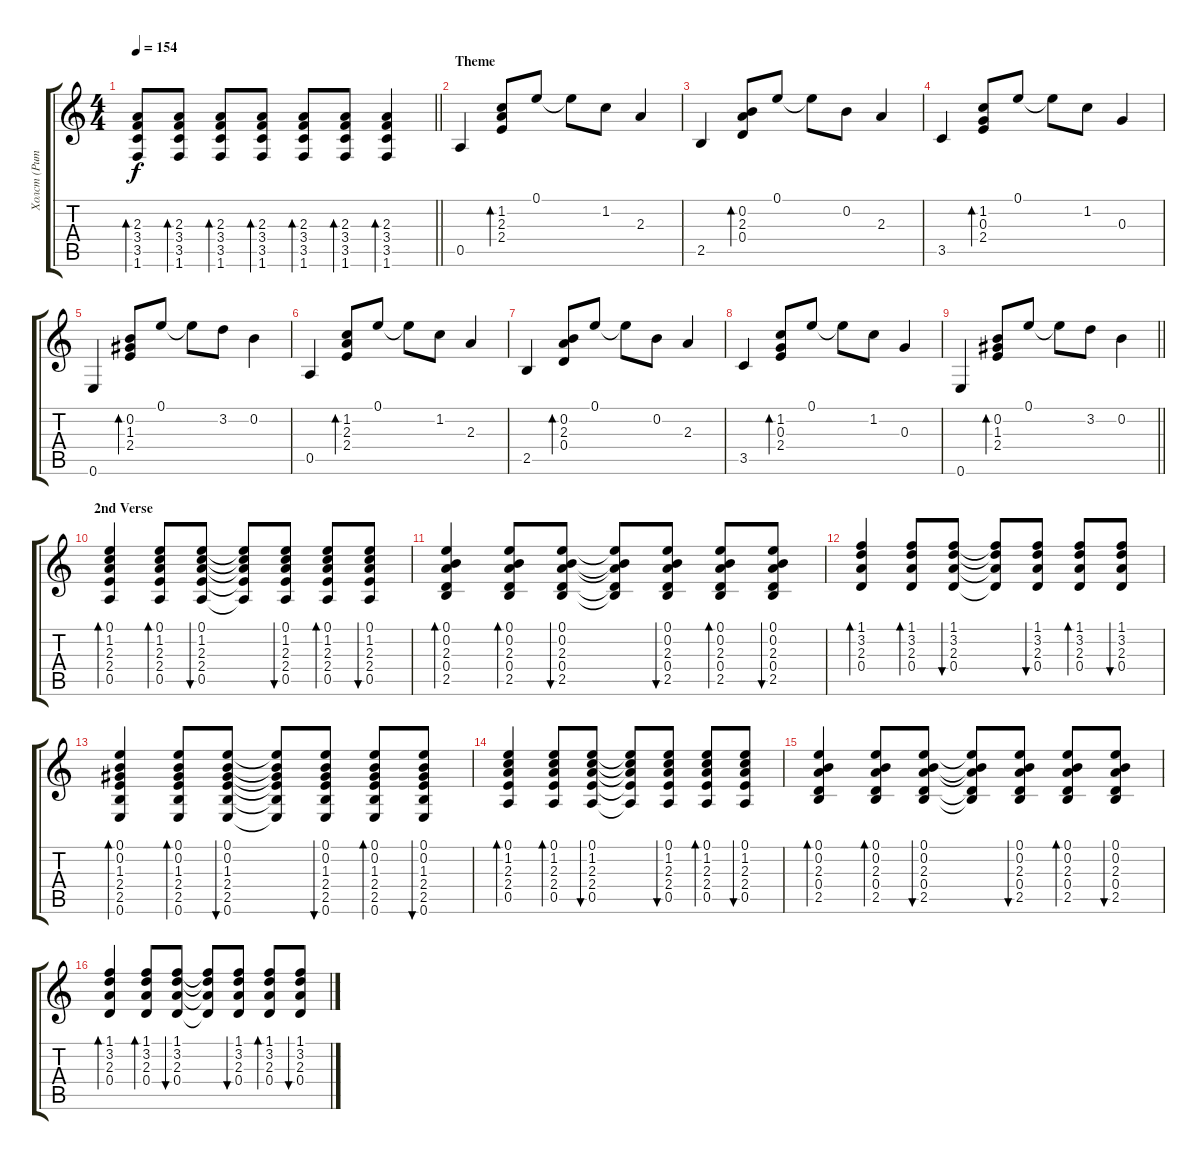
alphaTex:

\track ("Холст (Ритм)" "Холст (Рит") {instrument acousticguitarsteel}
\staff {score tabs}
\tuning (E4 B3 G3 D3 A2 E2) {hide}
\ts (4 4)
\tempo 154
\clef g2
\barLineRight lightlight
\ks c
(2.3 3.4 3.5 1.6).8{bd 120 dy f} (2.3 3.4 3.5 1.6).8{bd 120} (2.3 3.4 3.5 1.6).8{bd 120} (2.3 3.4 3.5 1.6).8{bd 120} (2.3 3.4 3.5 1.6).8{bd 120} (2.3 3.4 3.5 1.6).8{bd 120} (2.3 3.4 3.5 1.6).4{bd 120} |
\section ("" "Theme")
0.5.4{volume 12} (1.2 2.3 2.4).8{bd 480} 0.1.8 0.1{t}.8 1.2.8 2.3.4 |
2.5.4 (0.2 2.3 0.4).8{bd 480} 0.1.8 0.1{t}.8 0.2.8 2.3.4 |
3.5.4 (1.2 0.3 2.4).8{bd 480} 0.1.8 0.1{t}.8 1.2.8 0.3.4 |
0.6.4 (0.2 1.3 2.4).8{bd 480} 0.1.8 0.1{t}.8 3.2.8 0.2.4 |
0.5.4 (1.2 2.3 2.4).8{bd 480} 0.1.8 0.1{t}.8 1.2.8 2.3.4 |
2.5.4 (0.2 2.3 0.4).8{bd 480} 0.1.8 0.1{t}.8 0.2.8 2.3.4 |
3.5.4 (1.2 0.3 2.4).8{bd 480} 0.1.8 0.1{t}.8 1.2.8 0.3.4 |
\barLineRight lightlight
0.6.4 (0.2 1.3 2.4).8{bd 480} 0.1.8 0.1{t}.8 3.2.8 0.2.4 |
\section ("" "2nd Verse")
(0.1 1.2 2.3 2.4 0.5).4{bd 120 volume 8} (0.1 1.2 2.3 2.4 0.5).8{bd 120} (0.1 1.2 2.3 2.4 0.5).8{bu 120} (0.1{t} 1.2{t} 2.3{t} 2.4{t} 0.5{t}).8 (0.1 1.2 2.3 2.4 0.5).8{bu 120} (0.1 1.2 2.3 2.4 0.5).8{bd 120} (0.1 1.2 2.3 2.4 0.5).8{bu 120} |
(0.1 0.2 2.3 0.4 2.5).4{bd 120} (0.1 0.2 2.3 0.4 2.5).8{bd 120} (0.1 0.2 2.3 0.4 2.5).8{bu 120} (0.1{t} 0.2{t} 2.3{t} 0.4{t} 2.5{t}).8 (0.1 0.2 2.3 0.4 2.5).8{bu 120} (0.1 0.2 2.3 0.4 2.5).8{bd 120} (0.1 0.2 2.3 0.4 2.5).8{bu 120} |
(1.1 3.2 2.3 0.4).4{bd 120} (1.1 3.2 2.3 0.4).8{bd 120} (1.1 3.2 2.3 0.4).8{bu 120} (1.1{t} 3.2{t} 2.3{t} 0.4{t}).8 (1.1 3.2 2.3 0.4).8{bu 120} (1.1 3.2 2.3 0.4).8{bd 120} (1.1 3.2 2.3 0.4).8{bu 120} |
(0.1 0.2 1.3 2.4 2.5 0.6).4{bd 120} (0.1 0.2 1.3 2.4 2.5 0.6).8{bd 120} (0.1 0.2 1.3 2.4 2.5 0.6).8{bu 120} (0.1{t} 0.2{t} 1.3{t} 2.4{t} 2.5{t} 0.6{t}).8 (0.1 0.2 1.3 2.4 2.5 0.6).8{bu 120} (0.1 0.2 1.3 2.4 2.5 0.6).8{bd 120} (0.1 0.2 1.3 2.4 2.5 0.6).8{bu 120} |
(0.1 1.2 2.3 2.4 0.5).4{bd 120} (0.1 1.2 2.3 2.4 0.5).8{bd 120} (0.1 1.2 2.3 2.4 0.5).8{bu 120} (0.1{t} 1.2{t} 2.3{t} 2.4{t} 0.5{t}).8 (0.1 1.2 2.3 2.4 0.5).8{bu 120} (0.1 1.2 2.3 2.4 0.5).8{bd 120} (0.1 1.2 2.3 2.4 0.5).8{bu 120} |
(0.1 0.2 2.3 0.4 2.5).4{bd 120} (0.1 0.2 2.3 0.4 2.5).8{bd 120} (0.1 0.2 2.3 0.4 2.5).8{bu 120} (0.1{t} 0.2{t} 2.3{t} 0.4{t} 2.5{t}).8 (0.1 0.2 2.3 0.4 2.5).8{bu 120} (0.1 0.2 2.3 0.4 2.5).8{bd 120} (0.1 0.2 2.3 0.4 2.5).8{bu 120} |
(1.1 3.2 2.3 0.4).4{bd 120} (1.1 3.2 2.3 0.4).8{bd 120} (1.1 3.2 2.3 0.4).8{bu 120} (1.1{t} 3.2{t} 2.3{t} 0.4{t}).8 (1.1 3.2 2.3 0.4).8{bu 120} (1.1 3.2 2.3 0.4).8{bd 120} (1.1 3.2 2.3 0.4).8{bu 120}
